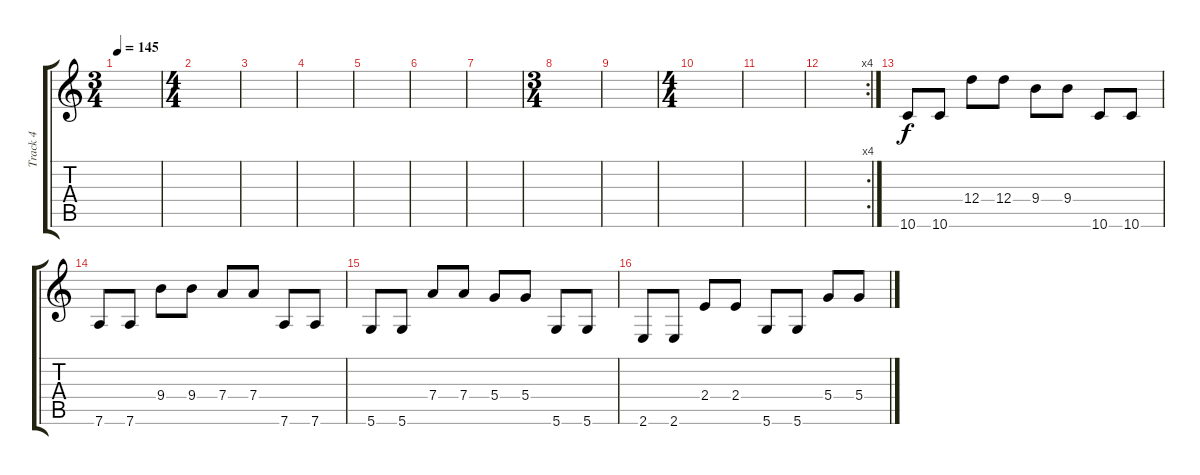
\track ("Track 4" "Track 4") {instrument electricguitarjazz}
\staff {score tabs}
\tuning (E4 B3 G3 D3 A2 D2) {hide}
\ts (3 4)
\tempo 145
\clef g2
\ks c
|
\ts (4 4)
|
|
|
|
|
|
\ts (3 4)
|
|
\ts (4 4)
|
|
\rc 4
|
10.6.8 10.6.8 12.4.8 12.4.8 9.4.8 9.4.8 10.6.8 10.6.8 |
7.6.8 7.6.8 9.4.8 9.4.8 7.4.8 7.4.8 7.6.8 7.6.8 |
5.6.8 5.6.8 7.4.8 7.4.8 5.4.8 5.4.8 5.6.8 5.6.8 |
2.6.8 2.6.8 2.4.8 2.4.8 5.6.8 5.6.8 5.4.8 5.4.8
